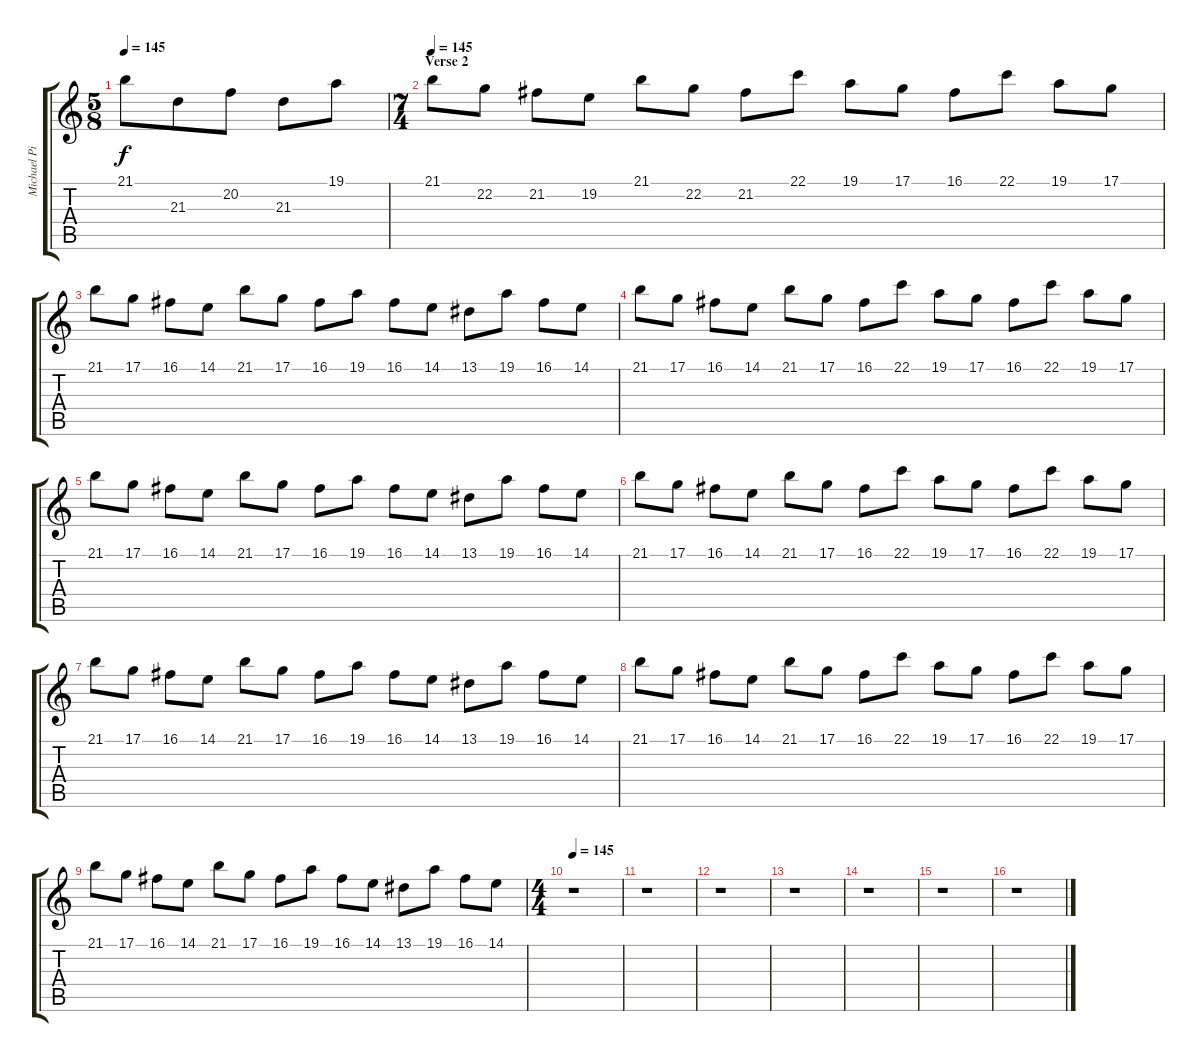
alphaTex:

\track ("Michael Pinella Pad" "Michael Pi") {instrument electricpiano1}
\staff {score tabs}
\tuning (D4 A3 F3 C3 G2 D2) {hide}
\ts (5 8)
\tempo 145
\clef g2
\ks c
21.1.8{dy f} 21.3.8 20.2.8 21.3.8 19.1.8 |
\ts (7 4)
\section ("" "Verse 2")
\tempo 145
21.1.8 22.2.8 21.2.8 19.2.8 21.1.8 22.2.8 21.2.8 22.1.8 19.1.8 17.1.8 16.1.8 22.1.8 19.1.8 17.1.8 |
21.1.8 17.1.8 16.1.8 14.1.8 21.1.8 17.1.8 16.1.8 19.1.8 16.1.8 14.1.8 13.1.8 19.1.8 16.1.8 14.1.8 |
21.1.8 17.1.8 16.1.8 14.1.8 21.1.8 17.1.8 16.1.8 22.1.8 19.1.8 17.1.8 16.1.8 22.1.8 19.1.8 17.1.8 |
21.1.8 17.1.8 16.1.8 14.1.8 21.1.8 17.1.8 16.1.8 19.1.8 16.1.8 14.1.8 13.1.8 19.1.8 16.1.8 14.1.8 |
21.1.8 17.1.8 16.1.8 14.1.8 21.1.8 17.1.8 16.1.8 22.1.8 19.1.8 17.1.8 16.1.8 22.1.8 19.1.8 17.1.8 |
21.1.8 17.1.8 16.1.8 14.1.8 21.1.8 17.1.8 16.1.8 19.1.8 16.1.8 14.1.8 13.1.8 19.1.8 16.1.8 14.1.8 |
21.1.8 17.1.8 16.1.8 14.1.8 21.1.8 17.1.8 16.1.8 22.1.8 19.1.8 17.1.8 16.1.8 22.1.8 19.1.8 17.1.8 |
21.1.8 17.1.8 16.1.8 14.1.8 21.1.8 17.1.8 16.1.8 19.1.8 16.1.8 14.1.8 13.1.8 19.1.8 16.1.8 14.1.8 |
\ts (4 4)
\tempo 145
r.1 |
r.1 |
r.1 |
r.1 |
r.1 |
r.1 |
r.1
